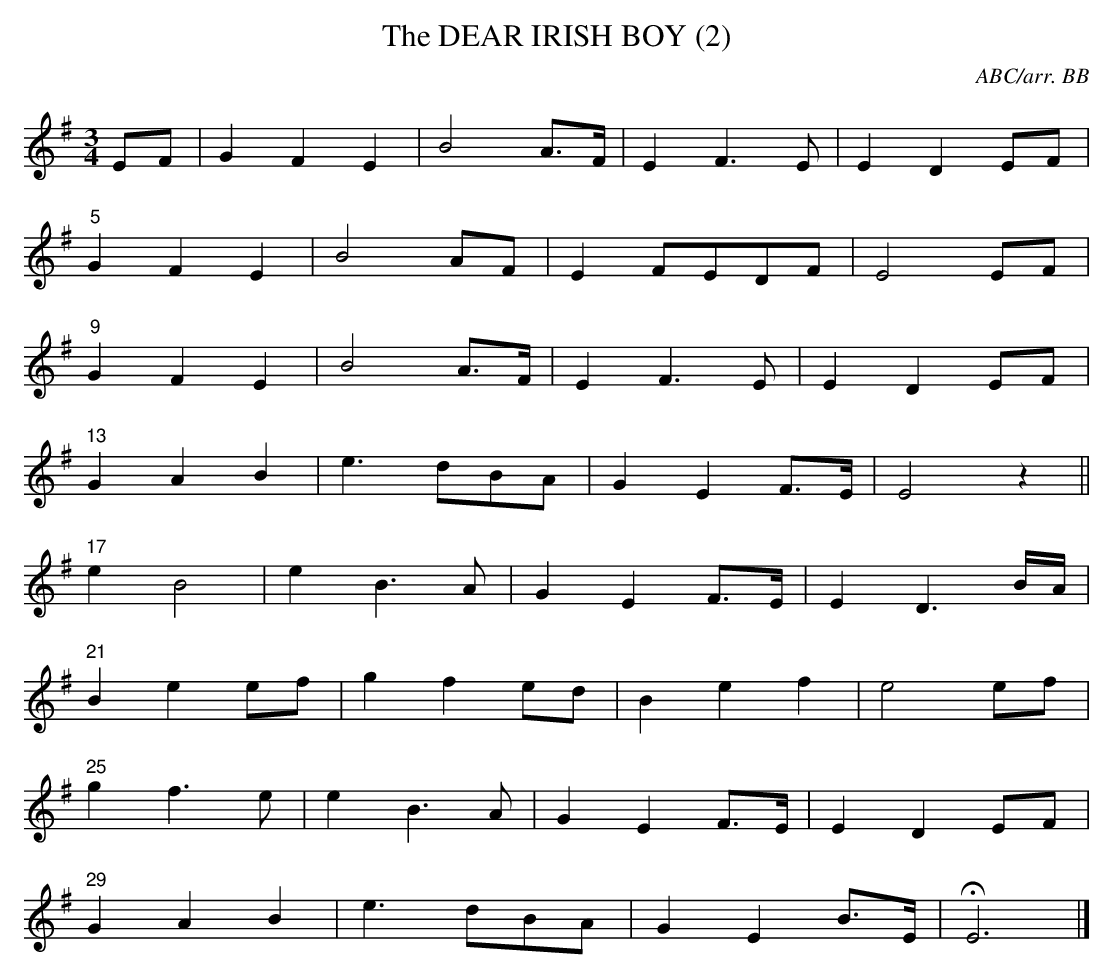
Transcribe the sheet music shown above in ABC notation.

X:1
T:DEAR IRISH BOY (2), The
Y:"slow air"
C:ABC/arr. BB
L:1/8
M:3/4
K:Em
EF|G2F2E2|B4A>F|E2F3E|E2D2EF|
"5"G2F2E2|B4AF|E2 FEDF|E4EF|
"9"G2F2E2|B4 A>F|E2F3E|E2D2EF|
"13"G2A2B2|e3 dBA|G2E2F>E|E4z2||
"17"e2B4|e2B3A|G2E2 F>E|E2D3B/A/|
"21"B2e2ef|g2f2ed|B2e2f2|e4ef|
"25"g2f3e|e2B3A|G2E2F>E|E2D2EF|
"29"G2A2B2|e3 dBA|G2E2B>E|HE6|]
